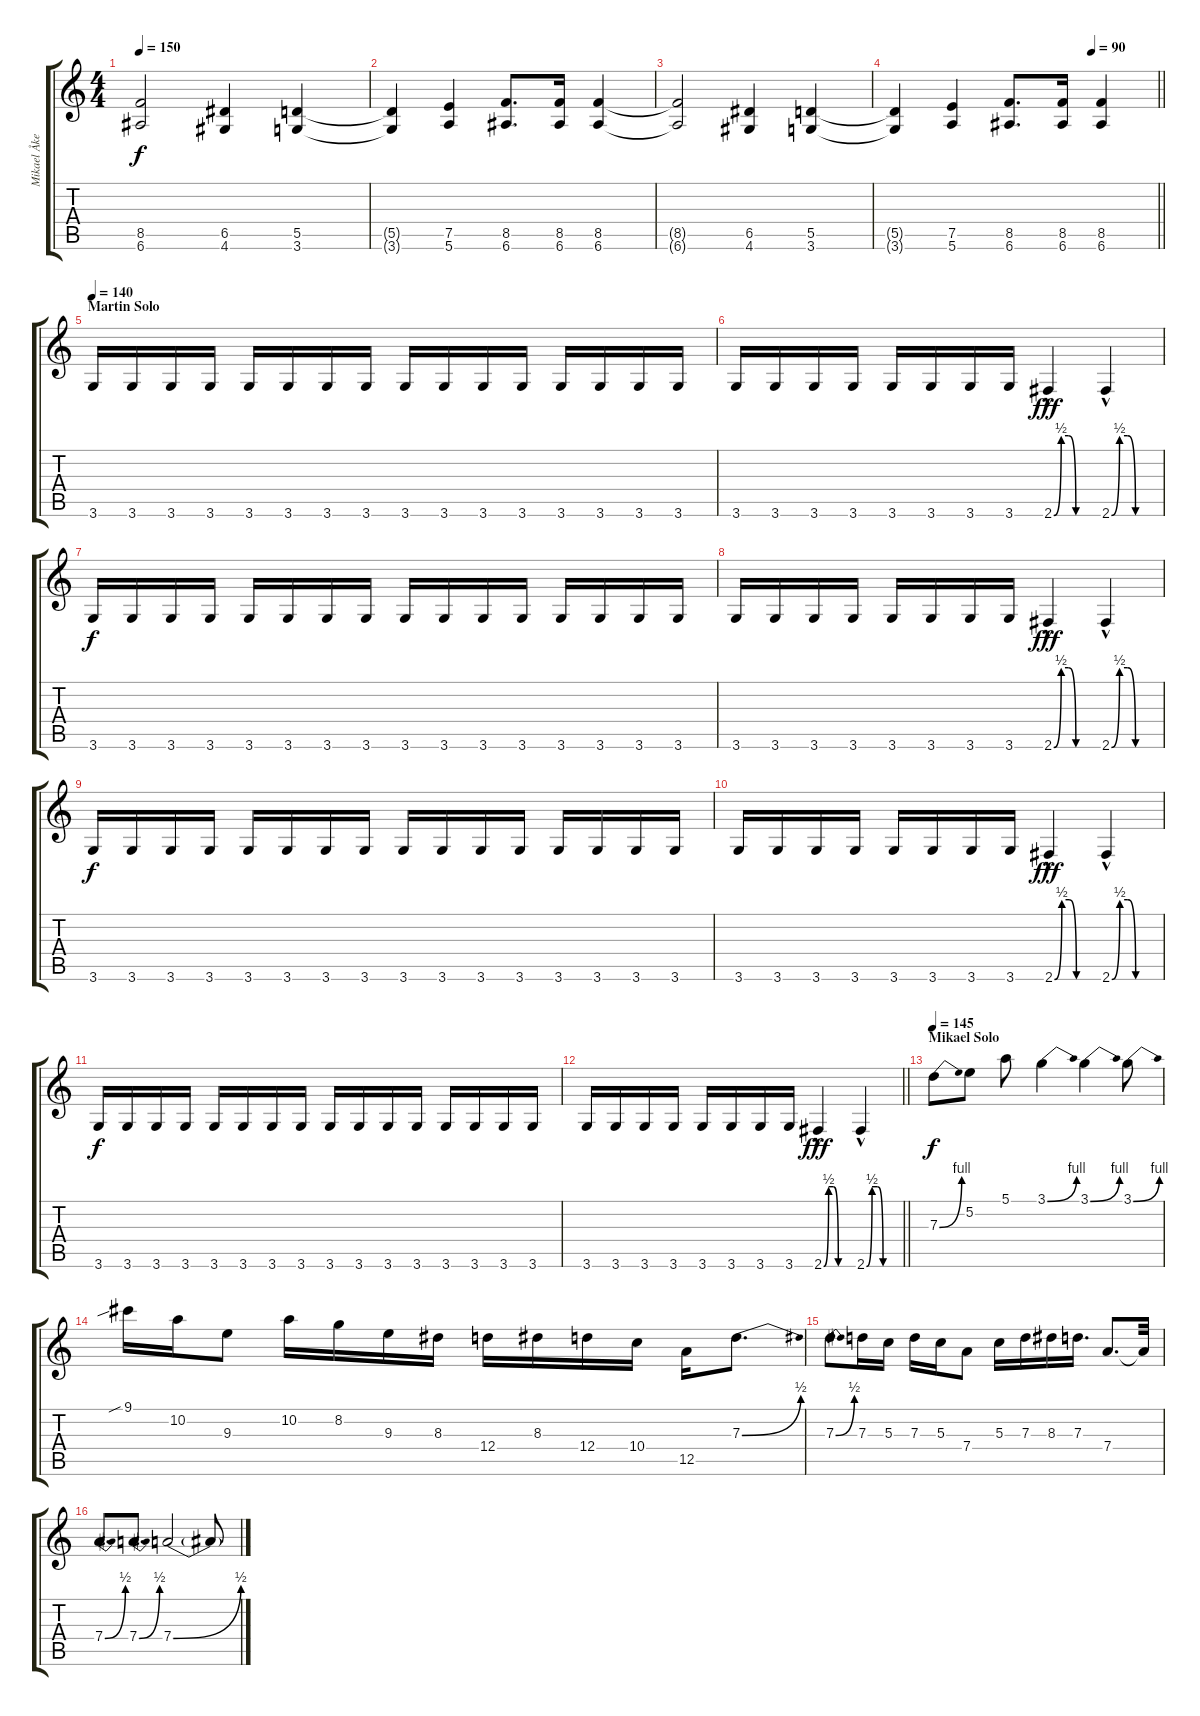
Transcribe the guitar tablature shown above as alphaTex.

\track ("Mikael Åkerfeldt" "Mikael Åke") {instrument distortionguitar}
\staff {score tabs}
\tuning (E4 B3 G3 D3 A2 E2) {hide}
\ts (4 4)
\tempo 150
\clef g2
\ks c
(8.5{t} 6.6{t}).2{dy f} (6.5 4.6).4 (5.5 3.6).4 |
(5.5{t} 3.6{t}).4 (7.5 5.6).4 (8.5 6.6).8{d} (8.5 6.6).16 (8.5 6.6).4 |
(8.5{t} 6.6{t}).2 (6.5 4.6).4 (5.5 3.6).4 |
\tempo (90 0.75)
\barLineRight lightlight
(5.5{t} 3.6{t}).4 (7.5 5.6).4 (8.5 6.6).8{d} (8.5 6.6).16 (8.5 6.6).4 |
\section ("" "Martin Solo")
\tempo 140
3.6.16 3.6.16 3.6.16 3.6.16 3.6.16 3.6.16 3.6.16 3.6.16 3.6.16 3.6.16 3.6.16 3.6.16 3.6.16 3.6.16 3.6.16 3.6.16 |
3.6.16 3.6.16 3.6.16 3.6.16 3.6.16 3.6.16 3.6.16 3.6.16 2.6{be (custom 0 0 10 2 20 2 30 0 60 0) hac}.4{dy fff} 2.6{be (custom 0 0 10 2 20 2 30 0 60 0) hac}.4 |
3.6.16{dy f} 3.6.16 3.6.16 3.6.16 3.6.16 3.6.16 3.6.16 3.6.16 3.6.16 3.6.16 3.6.16 3.6.16 3.6.16 3.6.16 3.6.16 3.6.16 |
3.6.16 3.6.16 3.6.16 3.6.16 3.6.16 3.6.16 3.6.16 3.6.16 2.6{be (custom 0 0 10 2 20 2 30 0 60 0) hac}.4{dy fff} 2.6{be (custom 0 0 10 2 20 2 30 0 60 0) hac}.4 |
3.6.16{dy f} 3.6.16 3.6.16 3.6.16 3.6.16 3.6.16 3.6.16 3.6.16 3.6.16 3.6.16 3.6.16 3.6.16 3.6.16 3.6.16 3.6.16 3.6.16 |
3.6.16 3.6.16 3.6.16 3.6.16 3.6.16 3.6.16 3.6.16 3.6.16 2.6{be (custom 0 0 10 2 20 2 30 0 60 0) hac}.4{dy fff} 2.6{be (custom 0 0 10 2 20 2 30 0 60 0) hac}.4 |
3.6.16{dy f} 3.6.16 3.6.16 3.6.16 3.6.16 3.6.16 3.6.16 3.6.16 3.6.16 3.6.16 3.6.16 3.6.16 3.6.16 3.6.16 3.6.16 3.6.16 |
\barLineRight lightlight
3.6.16 3.6.16 3.6.16 3.6.16 3.6.16 3.6.16 3.6.16 3.6.16 2.6{be (custom 0 0 10 2 20 2 30 0 60 0) hac}.4{dy fff} 2.6{be (custom 0 0 10 2 20 2 30 0 60 0) hac}.4 |
\section ("" "Mikael Solo")
\tempo 145
7.3{be (bend 0 0 60 4)}.8{dy f} 5.2.8 5.1.8 3.1{be (bend 0 0 60 4)}.4 3.1{be (bend 0 0 60 4)}.4 3.1{be (bend 0 0 60 4)}.8 |
9.1{sib}.16 10.2.16 9.3.8 10.2.16 8.2.16 9.3.16 8.3.16 12.4.16 8.3.16 12.4.16 10.4.16 12.5.16 7.3{be (bend 0 0 60 2)}.8{d} |
7.3{be (bend 0 0 60 2)}.8 7.3.16 5.3.16 7.3.16 5.3.16 7.4.8 5.3.16 7.3.16 8.3.16 7.3.16{d} 7.4.8{d} 7.4{t}.32 |
7.4{be (bend 0 0 60 2)}.8{d} 7.4{be (bend 0 0 60 2)}.8{d} 7.4{be (bend 0 0 60 2)}.2 7.4{t}.8
